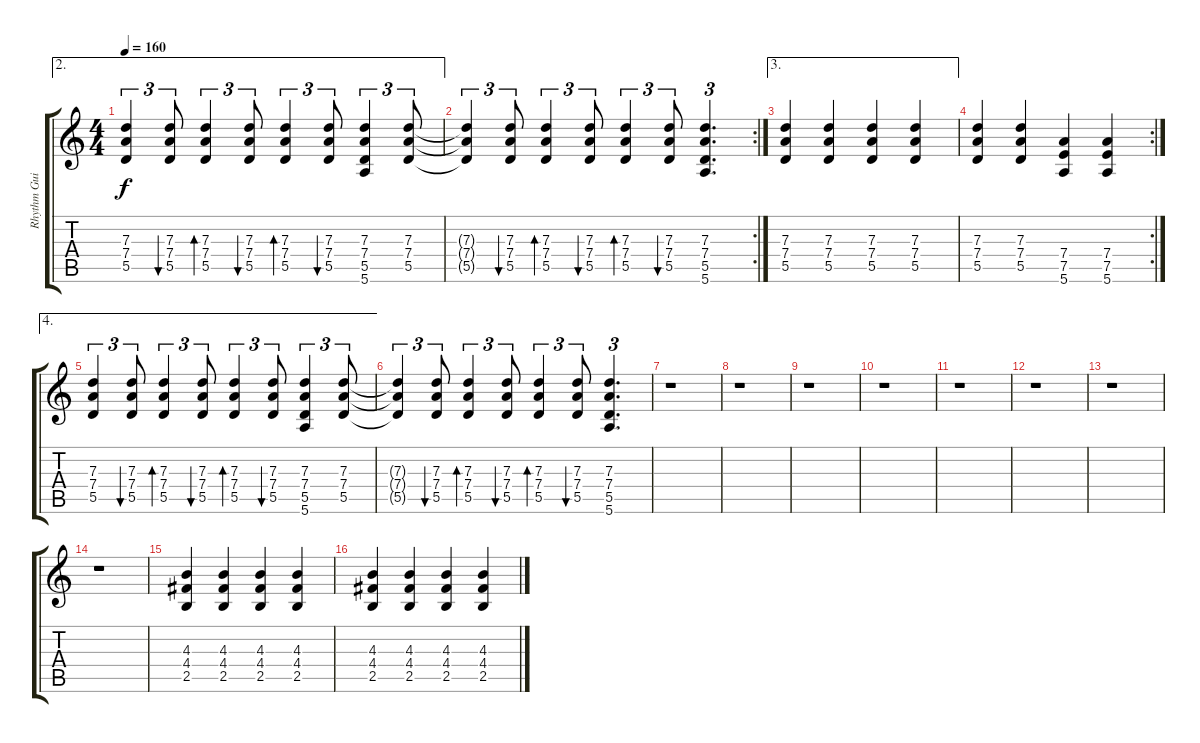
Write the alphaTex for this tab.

\track ("Rhythm Guitar" "Rhythm Gui") {instrument overdrivenguitar}
\staff {score tabs}
\tuning (E4 B3 G3 D3 A2 E2) {hide}
\ae 2
\ts (4 4)
\tempo 160
\clef g2
\ks c
(7.3 7.4 5.5).4{tu (3 2) dy f} (7.3 7.4 5.5).8{tu (3 2) bu 60} (7.3 7.4 5.5).4{tu (3 2) bd 60} (7.3 7.4 5.5).8{tu (3 2) bu 60} (7.3 7.4 5.5).4{tu (3 2) bd 60} (7.3 7.4 5.5).8{tu (3 2) bu 60} (7.3 7.4 5.5 5.6).4{tu (3 2)} (7.3 7.4 5.5).8{tu (3 2)} |
\rc 2
(7.3{t} 7.4{t} 5.5{t}).4{tu (3 2)} (7.3 7.4 5.5).8{tu (3 2) bu 60} (7.3 7.4 5.5).4{tu (3 2) bd 60} (7.3 7.4 5.5).8{tu (3 2) bu 60} (7.3 7.4 5.5).4{tu (3 2) bd 60} (7.3 7.4 5.5).8{tu (3 2) bu 60} (7.3 7.4 5.5 5.6).4{d tu (3 2)} |
\ae 3
(7.3 7.4 5.5).4 (7.3 7.4 5.5).4 (7.3 7.4 5.5).4 (7.3 7.4 5.5).4 |
\rc 2
(7.3 7.4 5.5).4 (7.3 7.4 5.5).4 (7.4 7.5 5.6).4 (7.4 7.5 5.6).4 |
\ae 4
(7.3 7.4 5.5).4{tu (3 2)} (7.3 7.4 5.5).8{tu (3 2) bu 60} (7.3 7.4 5.5).4{tu (3 2) bd 60} (7.3 7.4 5.5).8{tu (3 2) bu 60} (7.3 7.4 5.5).4{tu (3 2) bd 60} (7.3 7.4 5.5).8{tu (3 2) bu 60} (7.3 7.4 5.5 5.6).4{tu (3 2)} (7.3 7.4 5.5).8{tu (3 2)} |
(7.3{t} 7.4{t} 5.5{t}).4{tu (3 2)} (7.3 7.4 5.5).8{tu (3 2) bu 60} (7.3 7.4 5.5).4{tu (3 2) bd 60} (7.3 7.4 5.5).8{tu (3 2) bu 60} (7.3 7.4 5.5).4{tu (3 2) bd 60} (7.3 7.4 5.5).8{tu (3 2) bu 60} (7.3 7.4 5.5 5.6).4{d tu (3 2)} |
r.1 |
r.1 |
r.1 |
r.1 |
r.1 |
r.1 |
r.1 |
r.1 |
(4.3 4.4 2.5).4 (4.3 4.4 2.5).4 (4.3 4.4 2.5).4 (4.3 4.4 2.5).4 |
(4.3 4.4 2.5).4 (4.3 4.4 2.5).4 (4.3 4.4 2.5).4 (4.3 4.4 2.5).4
